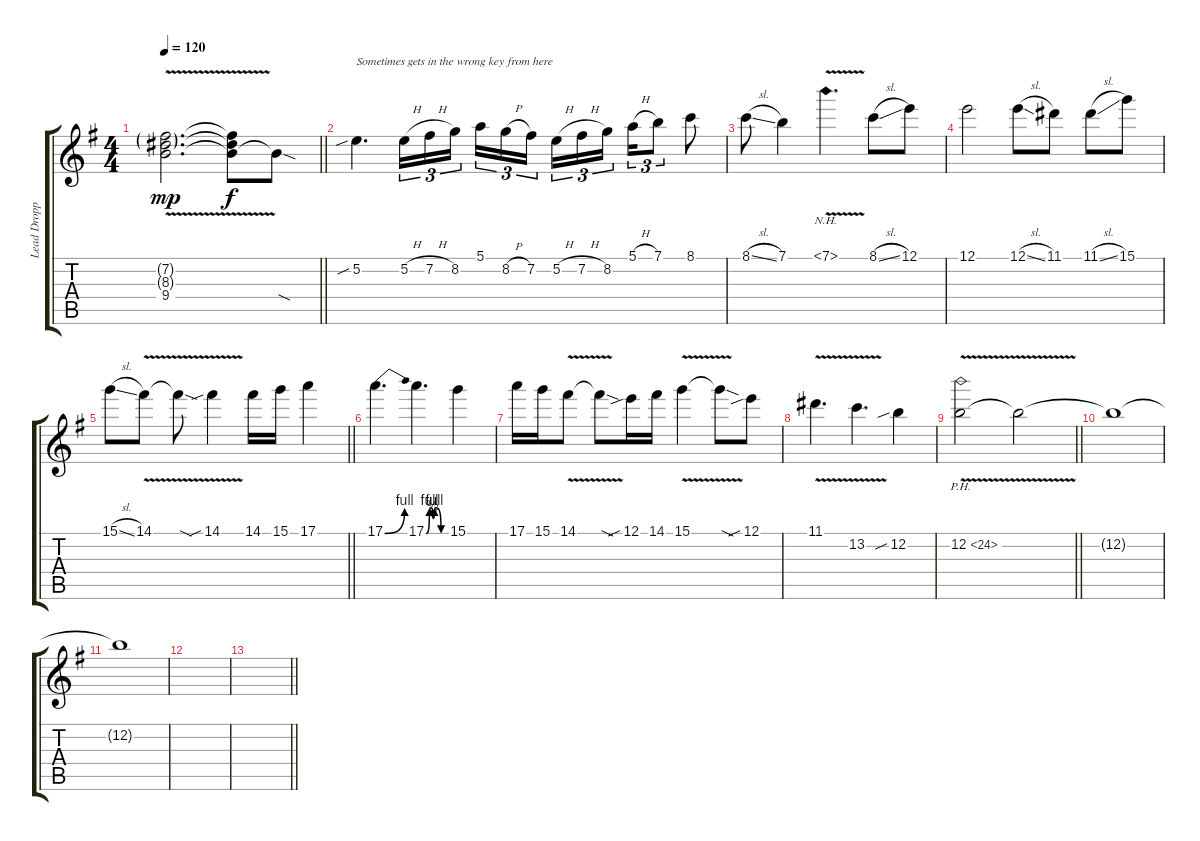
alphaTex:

\track ("Lead Dropped D " "Lead Dropp") {instrument distortionguitar}
\staff {score tabs}
\tuning (E4 B3 G3 D3 A2 D2) {hide}
\ts (4 4)
\tempo 120
\clef g2
\barLineRight lightlight
\ks eminor
(7.2{g} 8.3{g} 9.4{v}).2{d dy mp} (7.2{t} 8.3{t} 9.4{t}).8{dy f} 9.4{sod t}.8 |
5.2{sib}.4{d txt "Sometimes gets in the wrong key from here"} 5.2{h}.16{tu (3 2)} 7.2{h}.16{tu (3 2)} 8.2.16{tu (3 2)} 5.1.16{tu (3 2)} 8.2{h}.16{tu (3 2)} 7.2.16{tu (3 2) beam splitsecondary} 5.2{h}.16{tu (3 2)} 7.2{h}.16{tu (3 2)} 8.2.16{tu (3 2)} 5.1{h}.16{tu (3 2)} 7.1.8{tu (3 2)} 8.1.8 |
8.1{sl}.8 7.1.4 7.1{nh v}.4{d} 8.1{sl}.8 12.1.8 |
12.1.2 12.1{sl}.8 11.1.8 11.1{sl}.8 15.1.8 |
\barLineRight lightlight
15.1{sl}.8 14.1{v}.8 14.1{sod t}.8 14.1{v sib}.4 14.1.16 15.1.16 17.1.4 |
17.1{be (bend 0 0 60 4)}.4{d} 17.1{be (custom 0 0 10 4 15 4 20 2 25 4 30 4 45 0 60 0)}.4{d} 15.1.4 |
17.1.16 15.1.16 14.1{v}.8 14.1{sod t}.8 12.1{sib}.16 14.1.16 15.1{v}.4 15.1{sod t}.8 12.1{sib}.8 |
11.1{v}.4{d} 13.2{v}.4{d} 12.2{sib}.4 |
\barLineRight lightlight
12.2{ph 12 v}.2 12.2{t}.2{volume 0} |
\section ("" "")
12.2{t}.1 |
12.2{t}.1 |
|
\barLineRight lightlight
